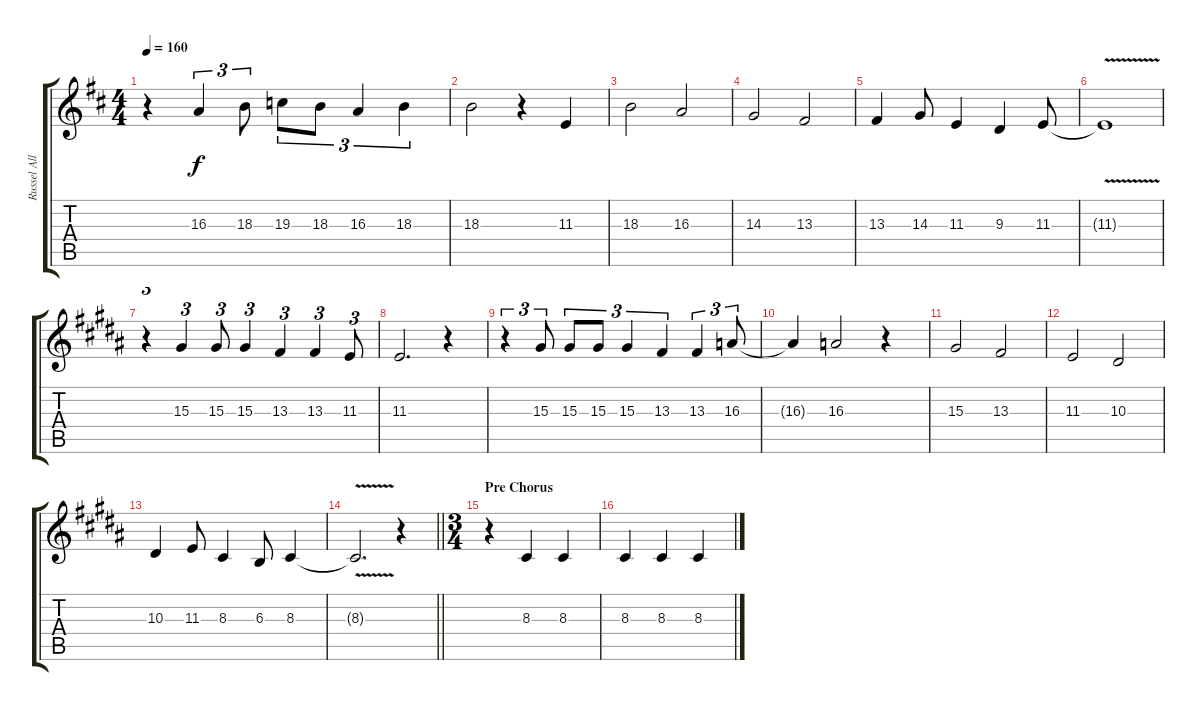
\track ("Russel Allen (vocal)" "Russel All") {instrument tenorsax}
\staff {score tabs}
\tuning (D4 A3 F3 C3 G2 D2) {hide}
\ts (4 4)
\tempo 160
\clef g2
\ks bminor
r.4{dy f} 16.3.4{tu (3 2)} 18.3.8{tu (3 2)} 19.3.8{tu (3 2)} 18.3.8{tu (3 2)} 16.3.4{tu (3 2)} 18.3.4{tu (3 2)} |
18.3.2 r.4 11.3.4 |
18.3.2 16.3.2 |
14.3.2 13.3.2 |
13.3.4 14.3.8 11.3.4 9.3.4 11.3.8 |
11.3{v t}.1 |
\ks g#minor
r.4{tu (3 2)} 15.3.4{tu (3 2)} 15.3.8{tu (3 2)} 15.3.4{tu (3 2)} 13.3.4{tu (3 2)} 13.3.4{tu (3 2)} 11.3.8{tu (3 2)} |
11.3.2{d} r.4 |
r.4{tu (3 2)} 15.3.8{tu (3 2)} 15.3.8{tu (3 2)} 15.3.8{tu (3 2)} 15.3.4{tu (3 2)} 13.3.4{tu (3 2)} 13.3.4{tu (3 2)} 16.3.8{tu (3 2)} |
16.3{t}.4 16.3.2 r.4 |
15.3.2 13.3.2 |
11.3.2 10.3.2 |
10.3.4 11.3.8 8.3.4 6.3.8 8.3.4 |
\barLineRight lightlight
8.3{v t}.2{d} r.4 |
\ts (3 4)
\section ("" "Pre Chorus")
r.4 8.3.4 8.3.4 |
8.3.4 8.3.4 8.3.4
